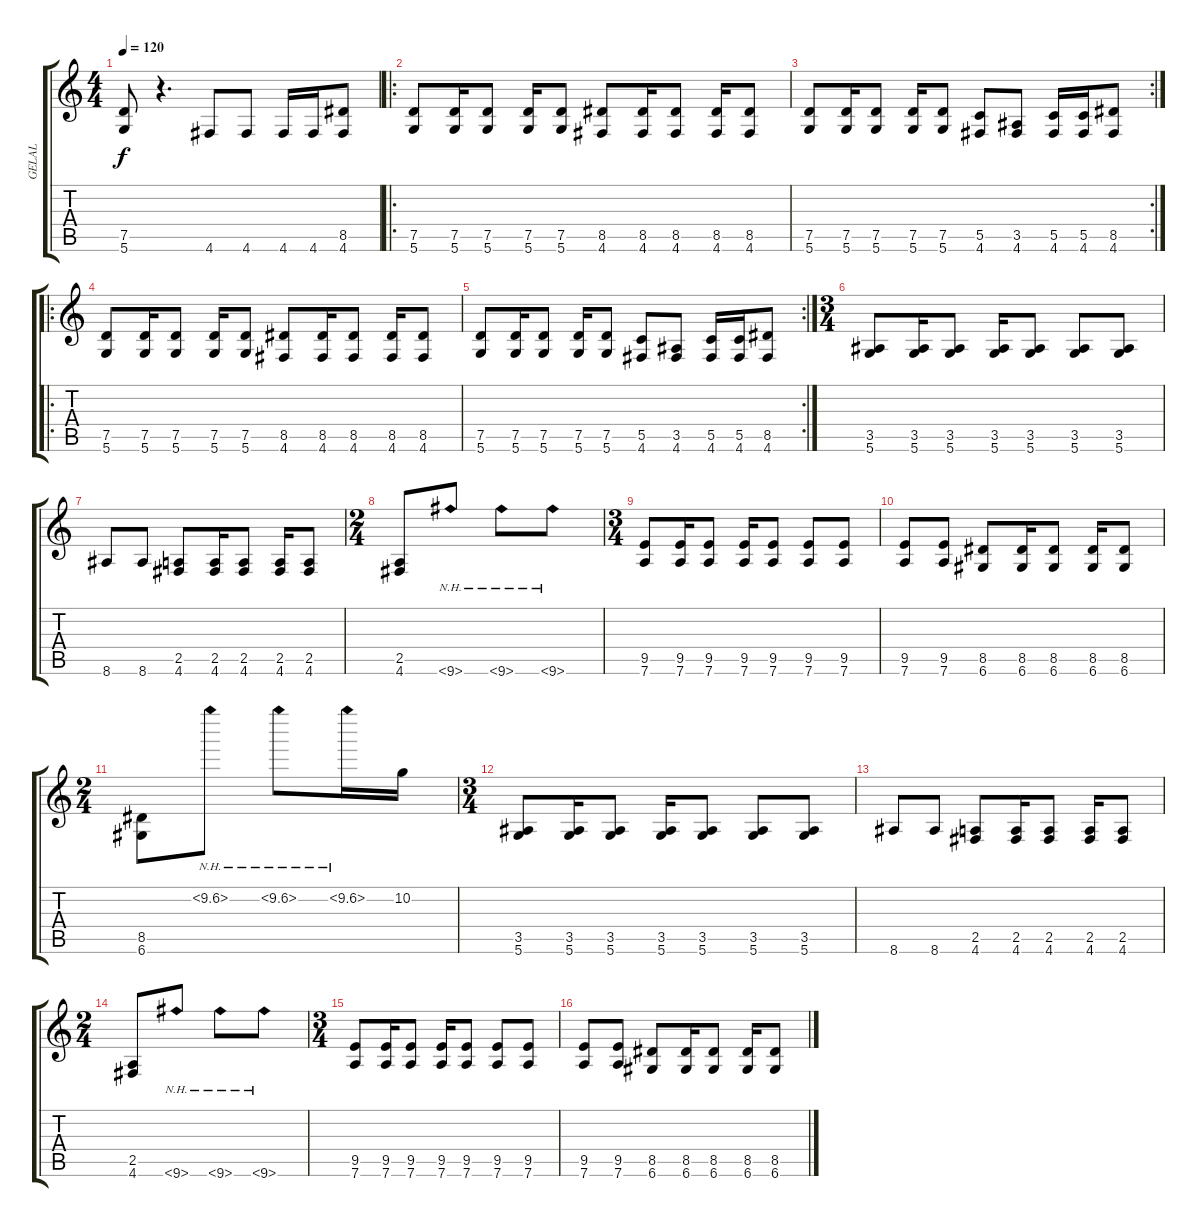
\track ("GELAL" "GELAL") {instrument distortionguitar}
\staff {score tabs}
\tuning (D4 A3 F3 C3 G2 D2) {hide}
\ts (4 4)
\tempo 120
\clef g2
\ks c
(7.5 5.6).8{dy f} r.4{d} 4.6.8 4.6.8 4.6.16 4.6.16 (8.5 4.6).8 |
\ro
(7.5 5.6).8 (7.5 5.6).16 (7.5 5.6).8 (7.5 5.6).16 (7.5 5.6).8 (8.5 4.6).8 (8.5 4.6).16 (8.5 4.6).8 (8.5 4.6).16 (8.5 4.6).8 |
\rc 2
(7.5 5.6).8 (7.5 5.6).16 (7.5 5.6).8 (7.5 5.6).16 (7.5 5.6).8 (5.5 4.6).8 (3.5 4.6).8 (5.5 4.6).16 (5.5 4.6).16 (8.5 4.6).8 |
\ro
(7.5 5.6).8 (7.5 5.6).16 (7.5 5.6).8 (7.5 5.6).16 (7.5 5.6).8 (8.5 4.6).8 (8.5 4.6).16 (8.5 4.6).8 (8.5 4.6).16 (8.5 4.6).8 |
\rc 2
(7.5 5.6).8 (7.5 5.6).16 (7.5 5.6).8 (7.5 5.6).16 (7.5 5.6).8 (5.5 4.6).8 (3.5 4.6).8 (5.5 4.6).16 (5.5 4.6).16 (8.5 4.6).8 |
\ts (3 4)
(3.5 5.6).8 (3.5 5.6).16 (3.5 5.6).8 (3.5 5.6).16 (3.5 5.6).8 (3.5 5.6).8 (3.5 5.6).8 |
8.6.8 8.6.8 (2.5 4.6).8 (2.5 4.6).16 (2.5 4.6).8 (2.5 4.6).16 (2.5 4.6).8 |
\ts (2 4)
(2.5 4.6).8 9.6{nh}.8 9.6{nh}.8 9.6{nh}.8 |
\ts (3 4)
(9.5 7.6).8 (9.5 7.6).16 (9.5 7.6).8 (9.5 7.6).16 (9.5 7.6).8 (9.5 7.6).8 (9.5 7.6).8 |
(9.5 7.6).8 (9.5 7.6).8 (8.5 6.6).8 (8.5 6.6).16 (8.5 6.6).8 (8.5 6.6).16 (8.5 6.6).8 |
\ts (2 4)
(8.5 6.6).8 10.2{nh}.8 10.2{nh}.8 10.2{nh}.16 10.2.16 |
\ts (3 4)
(3.5 5.6).8 (3.5 5.6).16 (3.5 5.6).8 (3.5 5.6).16 (3.5 5.6).8 (3.5 5.6).8 (3.5 5.6).8 |
8.6.8 8.6.8 (2.5 4.6).8 (2.5 4.6).16 (2.5 4.6).8 (2.5 4.6).16 (2.5 4.6).8 |
\ts (2 4)
(2.5 4.6).8 9.6{nh}.8 9.6{nh}.8 9.6{nh}.8 |
\ts (3 4)
(9.5 7.6).8 (9.5 7.6).16 (9.5 7.6).8 (9.5 7.6).16 (9.5 7.6).8 (9.5 7.6).8 (9.5 7.6).8 |
(9.5 7.6).8 (9.5 7.6).8 (8.5 6.6).8 (8.5 6.6).16 (8.5 6.6).8 (8.5 6.6).16 (8.5 6.6).8
